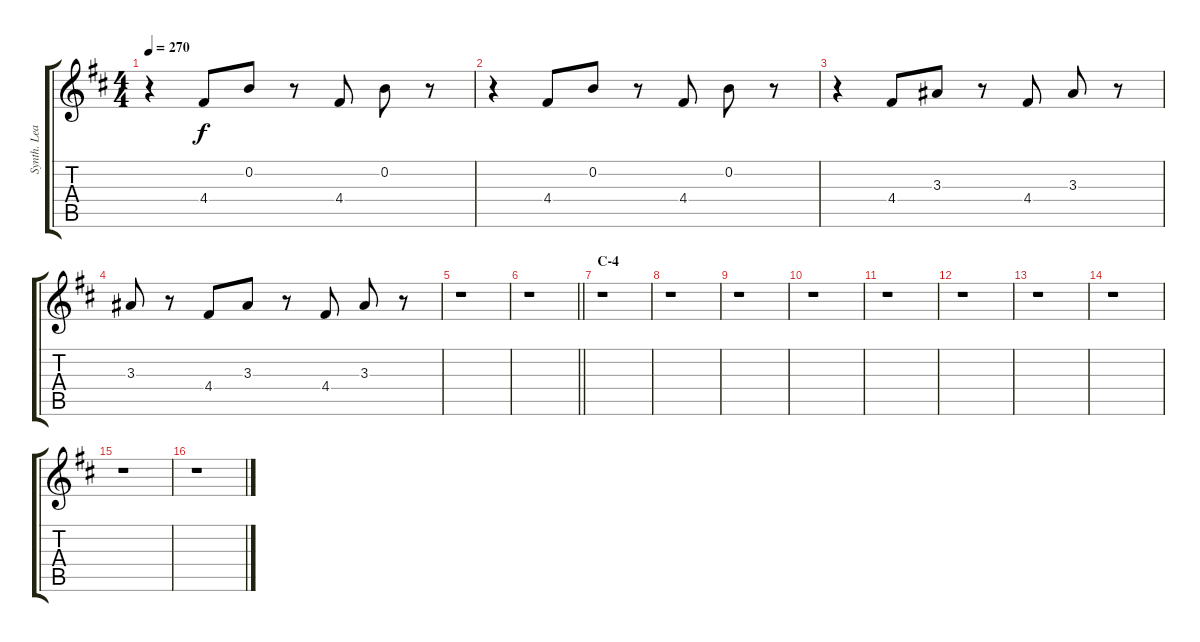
\track ("Synth. Lead I" "Synth. Lea") {instrument lead2sawtooth}
\staff {score tabs}
\tuning (E5 B4 G4 D4 A3 E3) {hide}
\ts (4 4)
\tempo 270
\clef g2
\ks d
r.4{dy f} 4.4.8 0.2.8 r.8 4.4.8 0.2.8 r.8 |
r.4 4.4.8 0.2.8 r.8 4.4.8 0.2.8 r.8 |
r.4 4.4.8 3.3.8 r.8 4.4.8 3.3.8 r.8 |
3.3.8 r.8 4.4.8 3.3.8 r.8 4.4.8 3.3.8 r.8 |
r.1 |
\barLineRight lightlight
r.1 |
\section ("" "C-4")
r.1 |
r.1 |
r.1 |
r.1 |
r.1 |
r.1 |
r.1 |
r.1 |
r.1 |
r.1
